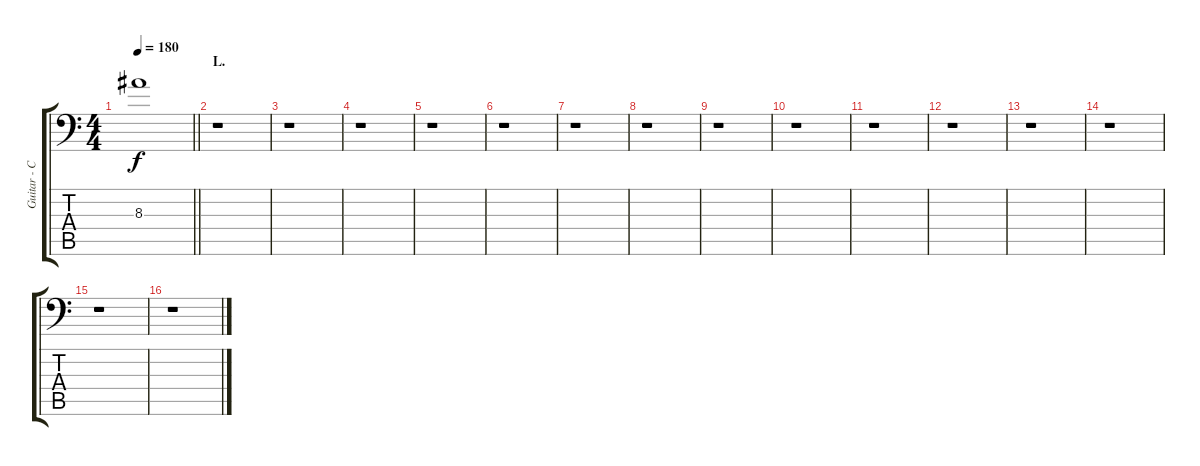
\track ("Guitar - Center" "Guitar - C") {instrument distortionguitar}
\staff {score tabs}
\tuning (B3 Gb3 D3 A2 E2 A1) {hide}
\ts (4 4)
\tempo 180
\clef f4
\barLineRight lightlight
\ks c
8.3{t}.1{dy f} |
\section ("" "L.")
r.1 |
r.1 |
r.1 |
r.1 |
r.1 |
r.1 |
r.1 |
r.1 |
r.1 |
r.1 |
r.1 |
r.1 |
r.1 |
r.1 |
r.1
